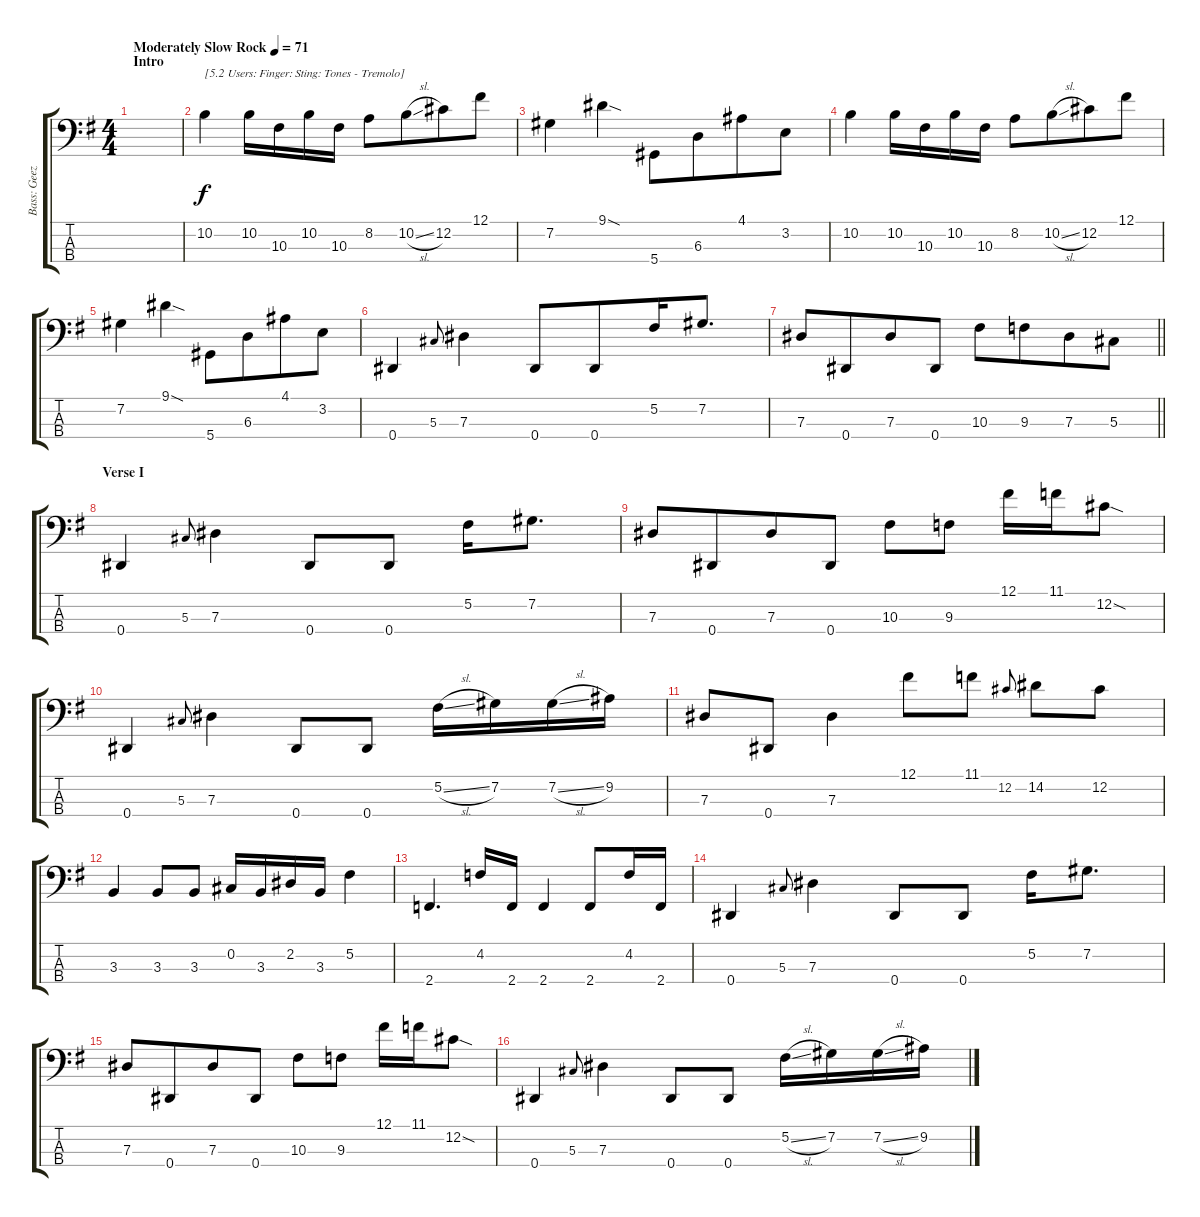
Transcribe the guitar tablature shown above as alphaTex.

\track ("Bass: Geezer" "Bass: Geez") {instrument electricbassfinger}
\staff {score tabs}
\tuning (Gb2 Db2 Ab1 Eb1) {hide}
\ts (4 4)
\section ("" "Intro")
\tempo (71 "Moderately Slow Rock")
\clef f4
\ks g
|
10.2.4{txt "[5.2 Users: Finger: Sting: Tones - Tremolo]"} 10.2.16 10.3.16 10.2.16 10.3.16 8.2.8 10.2{sl}.8{beam merge} 12.2.8 12.1.8 |
7.2.4 9.1{sod}.4 5.4.8 6.3.8{beam merge} 4.1.8 3.2.8 |
10.2.4 10.2.16 10.3.16 10.2.16 10.3.16 8.2.8 10.2{sl}.8{beam merge} 12.2.8 12.1.8 |
7.2.4 9.1{sod}.4 5.4.8 6.3.8{beam merge} 4.1.8 3.2.8 |
0.4.4 5.3.8{gr onbeat} 7.3.4 0.4.8 0.4.8{beam merge} 5.2.16 7.2.8{d} |
\barLineRight lightlight
7.3.8 0.4.8{beam merge} 7.3.8 0.4.8 10.3.8 9.3.8{beam merge} 7.3.8 5.3.8 |
\section ("" "Verse I")
0.4.4 5.3.8{gr onbeat} 7.3.4 0.4.8 0.4.8 5.2.16 7.2.8{d} |
7.3.8 0.4.8{beam merge} 7.3.8 0.4.8 10.3.8 9.3.8 12.1.16 11.1.16 12.2{sod}.8 |
0.4.4 5.3.8{gr onbeat} 7.3.4 0.4.8 0.4.8 5.2{sl}.16 7.2.16 7.2{sl}.16 9.2.16 |
7.3.8 0.4.8 7.3.4 12.1.8 11.1.8 12.2.8{gr onbeat beam merge} 14.2.8 12.2.8 |
3.3.4 3.3.8 3.3.8 0.2.16 3.3.16 2.2.16 3.3.16 5.2.4 |
2.4.4{d} 4.2.16 2.4.16 2.4.4 2.4.8 4.2.16 2.4.16 |
0.4.4 5.3.8{gr onbeat} 7.3.4 0.4.8 0.4.8 5.2.16 7.2.8{d} |
7.3.8 0.4.8{beam merge} 7.3.8 0.4.8 10.3.8 9.3.8 12.1.16 11.1.16 12.2{sod}.8 |
0.4.4 5.3.8{gr onbeat} 7.3.4 0.4.8 0.4.8 5.2{sl}.16 7.2.16 7.2{sl}.16 9.2.16
